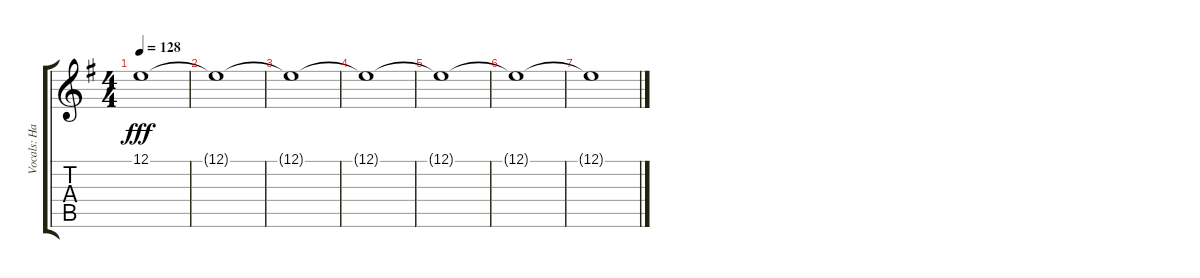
\track ("Vocals: Halford" "Vocals: Ha") {instrument lead1square}
\staff {score tabs}
\tuning (E4 B3 G3 D3 A2 E2) {hide}
\ts (4 4)
\tempo 128
\clef g2
\ks g
12.1{t}.1{dy fff} |
12.1{t}.1 |
12.1{t}.1 |
12.1{t}.1{volume 0} |
12.1{t}.1 |
12.1{t}.1 |
12.1{t}.1
